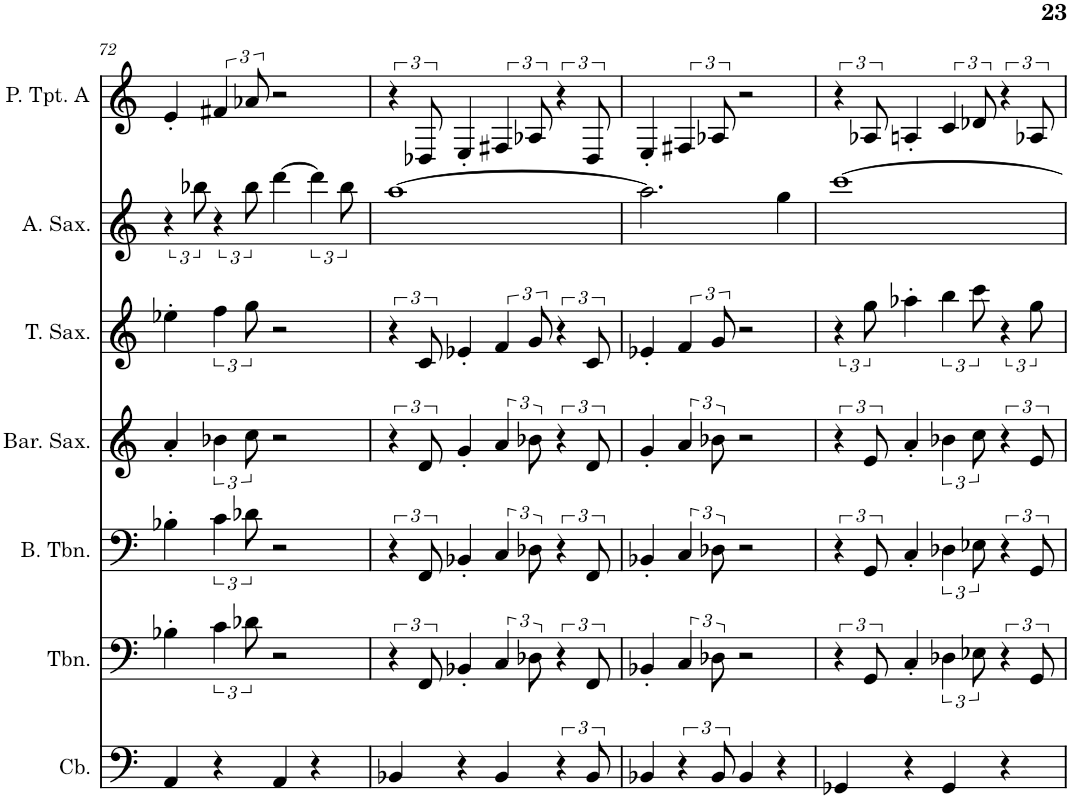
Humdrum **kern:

**kern	**kern	**kern	**kern	**kern	**kern	**kern
*part7	*part6	*part5	*part4	*part3	*part2	*part1
*staff7	*staff6	*staff5	*staff4	*staff3	*staff2	*staff1
*I"Contrabass	*I"Trombone	*I"Bass Trombone	*I"Baritone Saxophone	*I"Tenor Saxophone	*I"Alto Saxophone	*I"Piccolo Trumpet in A
*I'Cb.	*I'Tbn.	*I'B. Tbn.	*I'Bar. Sax.	*I'T. Sax.	*I'A. Sax.	*I'P. Tpt. A
!!LO:PB:g=z
*clefF4	*clefF4	*clefF4	*clefG2	*clefG2	*clefG2	*clefG2
*Trd7c12	*	*	*Trd12c21	*Trd8c14	*Trd5c9	*Trd-5c-9
*k[]	*k[]	*k[]	*k[]	*k[]	*k[]	*k[]
*M4/4	*M4/4	*M4/4	*M4/4	*M4/4	*M4/4	*M4/4
=72	=72	=72	=72	=72	=72	=72
4AA/	4B-X'\	4B-X'\	4a'/	4ee-X'\	6r	4e'/
.	.	.	.	.	12bb-X\	.
4r	6c\	6c\	6b-X\	6ff\	6r	6f#X/
.	12d-X\	12d-X\	12cc\	12gg\	12bb-\	12a-X/
4AA/	2r	2r	2r	2r	[4ddd\	2r
4r	.	.	.	.	6ddd\]	.
.	.	.	.	.	12bb-\	.
=73	=73	=73	=73	=73	=73	=73
4BB-X/	6r	6r	6r	6r	[1aa	6r
.	12FF/	12FF/	12d/	12c/	.	12D-X/
4r	4BB-X'/	4BB-X'/	4g'/	4e-X'/	.	4E'/
4BB-/	6C/	6C/	6a/	6f/	.	6F#X/
.	12D-X\	12D-X\	12b-X\	12g/	.	12A-X/
6r	6r	6r	6r	6r	.	6r
12BB-/	12FF/	12FF/	12d/	12c/	.	12D-/
=74	=74	=74	=74	=74	=74	=74
4BB-X/	4BB-X'/	4BB-X'/	4g'/	4e-X'/	2.aa\]	4E'/
6r	6C/	6C/	6a/	6f/	.	6F#X/
12BB-/	12D-X\	12D-X\	12b-X\	12g/	.	12A-X/
4BB-/	2r	2r	2r	2r	.	2r
4r	.	.	.	.	4gg\	.
=75	=75	=75	=75	=75	=75	=75
4GG-X/	6r	6r	6r	6r	[1ccc	6r
.	12GG/	12GG/	12e/	12gg\	.	12A-X/
4r	4C'/	4C'/	4a'/	4aa-X'\	.	4An'/
4GG-/	6D-X\	6D-X\	6b-X\	6bb\	.	6c/
.	12E-X\	12E-X\	12cc\	12ccc\	.	12d-X/
4r	6r	6r	6r	6r	.	6r
.	12GG/	12GG/	12e/	12gg\	.	12A-X/
=	=	=	=	=	=	=
*-	*-	*-	*-	*-	*-	*-
